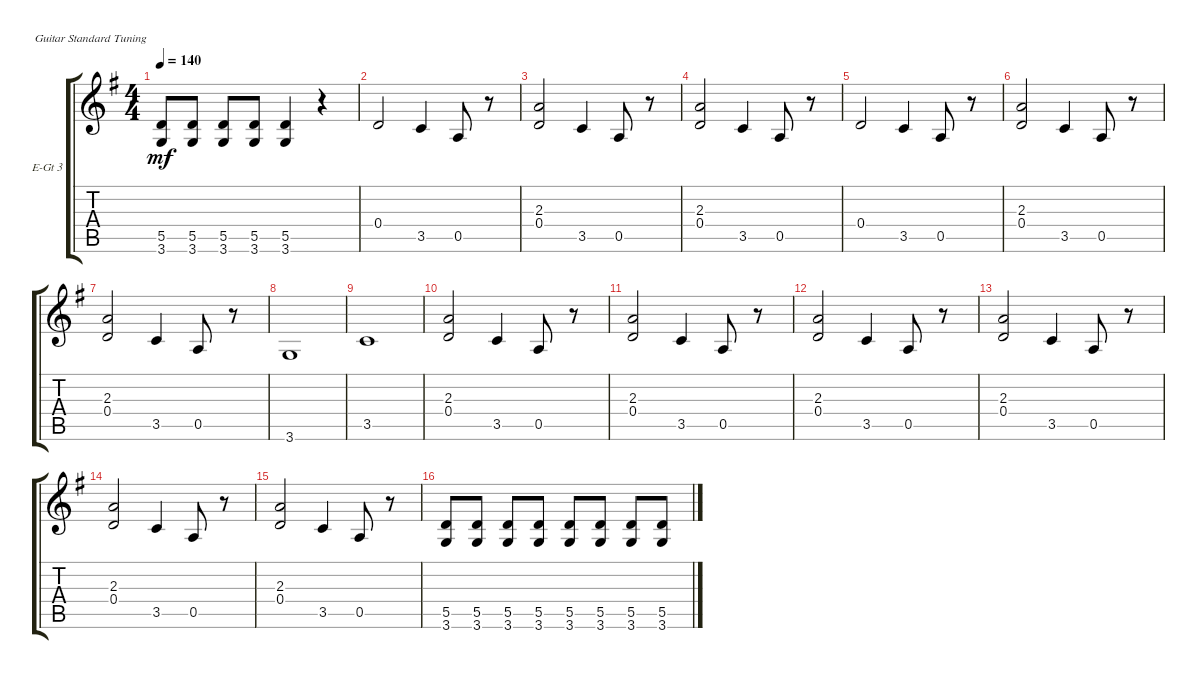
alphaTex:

\defaultSystemsLayout 4
\bracketExtendMode groupsimilarinstruments
\firstSystemTrackNameOrientation horizontal
\otherSystemsTrackNameOrientation horizontal
\track ("Guitar 3" "E-Gt 3") {instrument electricguitarclean}
\staff {score tabs}
\tuning (E4 B3 G3 D3 A2 E2)
\ts (4 4)
\tempo 140
\clef g2
\ks g
(3.6 5.5).8{dy mf} (3.6 5.5).8 (3.6 5.5).8 (3.6 5.5).8 (3.6 5.5).4 r.4 |
0.4.2 3.5.4 0.5.8 r.8 |
(2.3 0.4).2 3.5.4 0.5.8 r.8 |
(2.3 0.4).2 3.5.4 0.5.8 r.8 |
0.4.2 3.5.4 0.5.8 r.8 |
(2.3 0.4).2 3.5.4 0.5.8 r.8 |
(2.3 0.4).2 3.5.4 0.5.8 r.8 |
3.6.1 |
3.5.1 |
(0.4 2.3).2 3.5.4 0.5.8 r.8 |
(2.3 0.4).2 3.5.4 0.5.8 r.8 |
(2.3 0.4).2 3.5.4 0.5.8 r.8 |
(2.3 0.4).2 3.5.4 0.5.8 r.8 |
(2.3 0.4).2 3.5.4 0.5.8 r.8 |
(2.3 0.4).2 3.5.4 0.5.8 r.8 |
(3.6 5.5).8 (3.6 5.5).8 (3.6 5.5).8 (3.6 5.5).8 (5.5 3.6).8 (5.5 3.6).8 (5.5 3.6).8 (5.5 3.6).8
